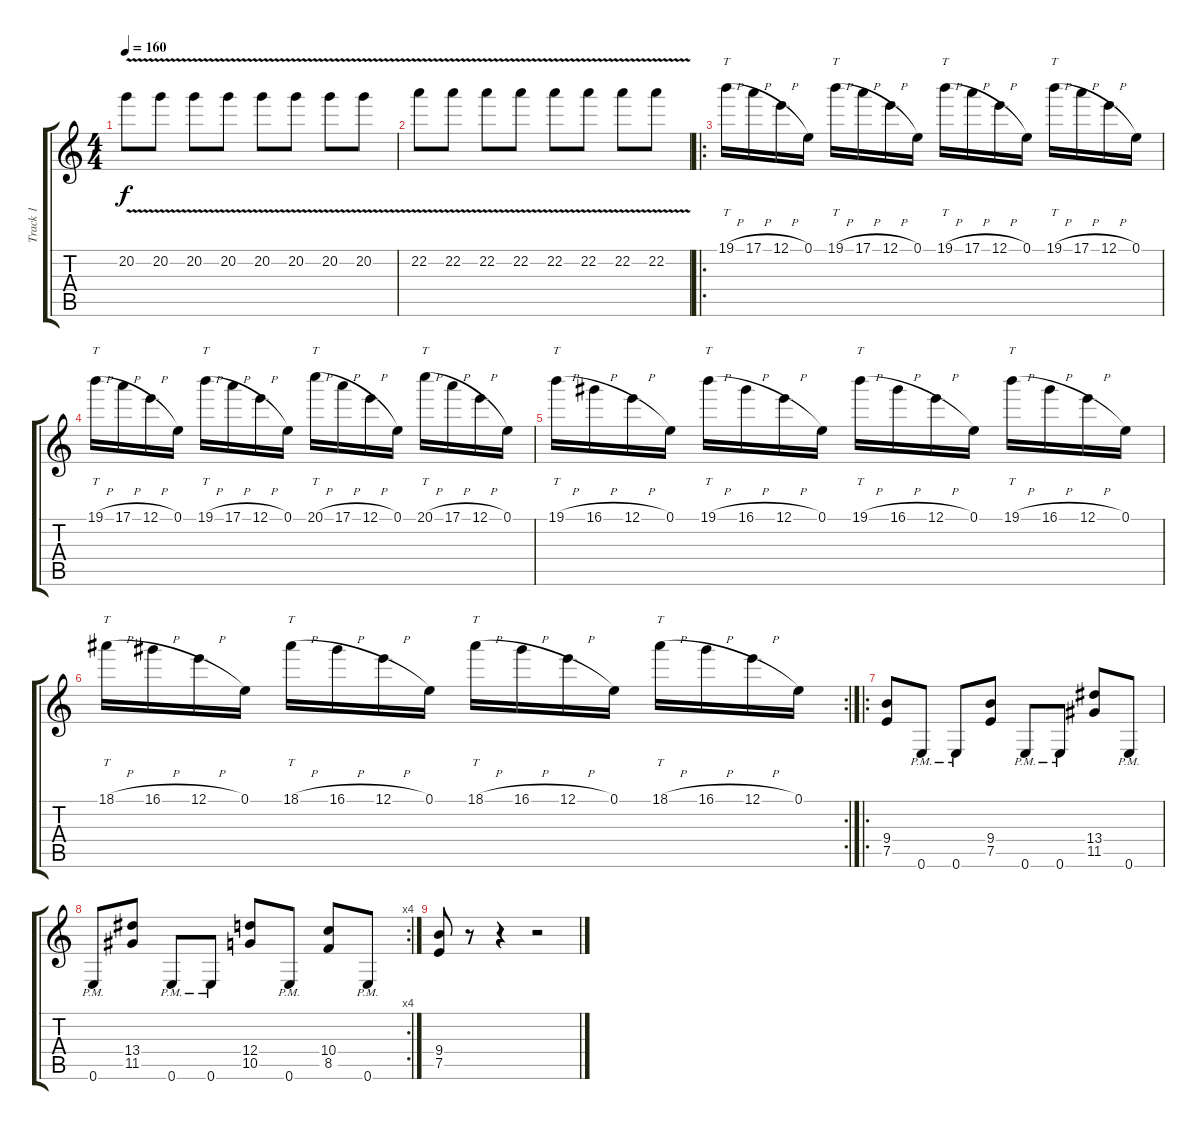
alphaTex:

\track ("Track 1" "Track 1") {instrument distortionguitar}
\staff {score tabs}
\tuning (E4 B3 G3 D3 A2 E2) {hide}
\ts (4 4)
\tempo 160
\clef g2
\ks c
20.2{v}.8{dy f} 20.2{v}.8 20.2{v}.8 20.2{v}.8 20.2{v}.8 20.2{v}.8 20.2{v}.8 20.2{v}.8 |
22.2{v}.8 22.2{v}.8 22.2{v}.8 22.2{v}.8 22.2{v}.8 22.2{v}.8 22.2{v}.8 22.2{v}.8 |
\ro
19.1{h}.16{tt} 17.1{h}.16 12.1{h}.16 0.1.16 19.1{h}.16{tt} 17.1{h}.16 12.1{h}.16 0.1.16 19.1{h}.16{tt} 17.1{h}.16 12.1{h}.16 0.1.16 19.1{h}.16{tt} 17.1{h}.16 12.1{h}.16 0.1.16 |
19.1{h}.16{tt} 17.1{h}.16 12.1{h}.16 0.1.16 19.1{h}.16{tt} 17.1{h}.16 12.1{h}.16 0.1.16 20.1{h}.16{tt} 17.1{h}.16 12.1{h}.16 0.1.16 20.1{h}.16{tt} 17.1{h}.16 12.1{h}.16 0.1.16 |
19.1{h}.16{tt} 16.1{h}.16 12.1{h}.16 0.1.16 19.1{h}.16{tt} 16.1{h}.16 12.1{h}.16 0.1.16 19.1{h}.16{tt} 16.1{h}.16 12.1{h}.16 0.1.16 19.1{h}.16{tt} 16.1{h}.16 12.1{h}.16 0.1.16 |
\rc 2
18.1{h}.16{tt} 16.1{h}.16 12.1{h}.16 0.1.16 18.1{h}.16{tt} 16.1{h}.16 12.1{h}.16 0.1.16 18.1{h}.16{tt} 16.1{h}.16 12.1{h}.16 0.1.16 18.1{h}.16{tt} 16.1{h}.16 12.1{h}.16 0.1.16 |
\ro
(9.4 7.5).8 0.6{pm}.8 0.6{pm}.8 (9.4 7.5).8 0.6{pm}.8 0.6{pm}.8 (13.4 11.5).8 0.6{pm}.8 |
\rc 4
0.6{pm}.8 (13.4 11.5).8 0.6{pm}.8 0.6{pm}.8 (12.4 10.5).8 0.6{pm}.8 (10.4 8.5).8 0.6{pm}.8 |
(9.4 7.5).8 r.8 r.4 r.2
